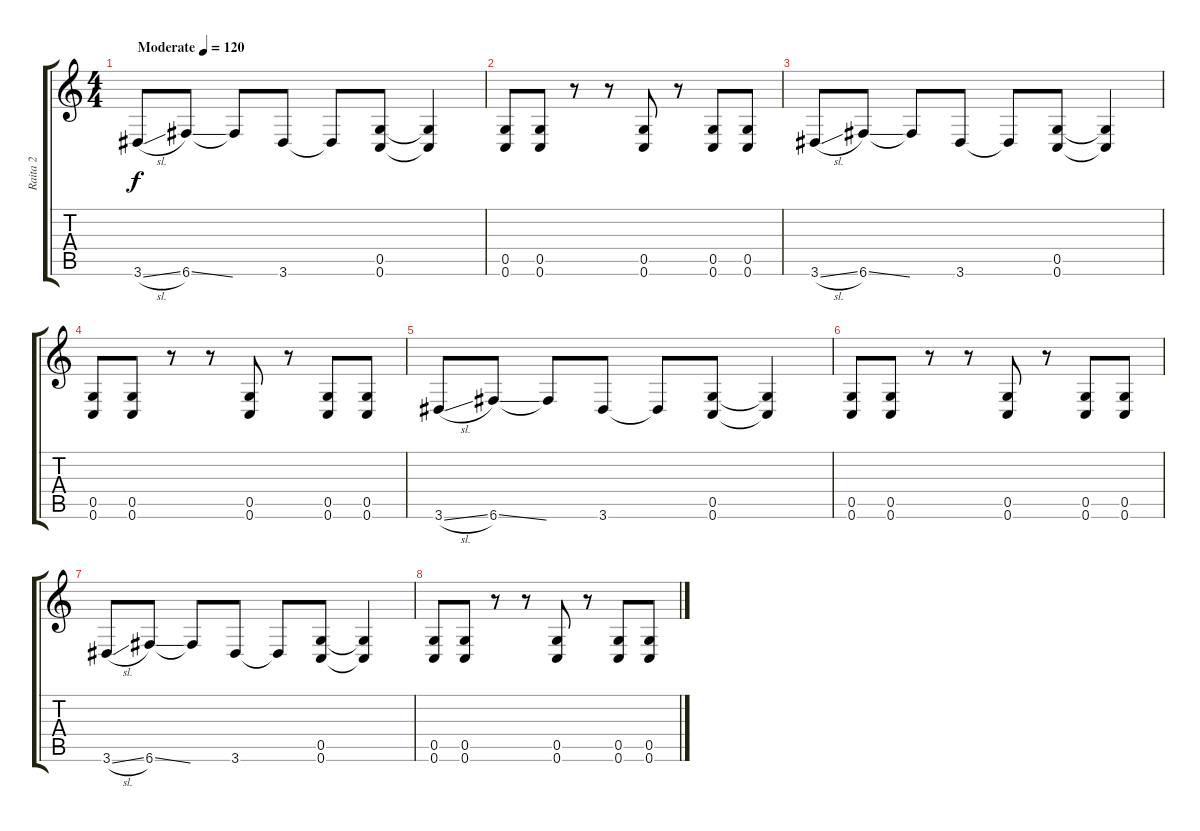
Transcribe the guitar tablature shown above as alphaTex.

\track ("Raita 2" "Raita 2") {instrument distortionguitar}
\staff {score tabs}
\tuning (D4 A3 F3 C3 G2 C2) {hide}
\ts (4 4)
\tempo (120 "Moderate")
\clef g2
\ks c
3.6{sl}.8{dy f instrument distortionguitar} 6.6{ss}.8 6.6{t}.8 3.6.8 3.6{t}.8 (0.5 0.6).8 (0.5{t} 0.6{t}).4 |
(0.5 0.6).8 (0.5 0.6).8 r.8 r.8 (0.5 0.6).8 r.8 (0.5 0.6).8 (0.5 0.6).8 |
3.6{sl}.8 6.6{ss}.8 6.6{t}.8 3.6.8 3.6{t}.8 (0.5 0.6).8 (0.5{t} 0.6{t}).4 |
(0.5 0.6).8 (0.5 0.6).8 r.8 r.8 (0.5 0.6).8 r.8 (0.5 0.6).8 (0.5 0.6).8 |
3.6{sl}.8 6.6{ss}.8 6.6{t}.8 3.6.8 3.6{t}.8 (0.5 0.6).8 (0.5{t} 0.6{t}).4 |
(0.5 0.6).8 (0.5 0.6).8 r.8 r.8 (0.5 0.6).8 r.8 (0.5 0.6).8 (0.5 0.6).8 |
3.6{sl}.8 6.6{ss}.8 6.6{t}.8 3.6.8 3.6{t}.8 (0.5 0.6).8 (0.5{t} 0.6{t}).4 |
(0.5 0.6).8 (0.5 0.6).8 r.8 r.8 (0.5 0.6).8 r.8 (0.5 0.6).8 (0.5 0.6).8
